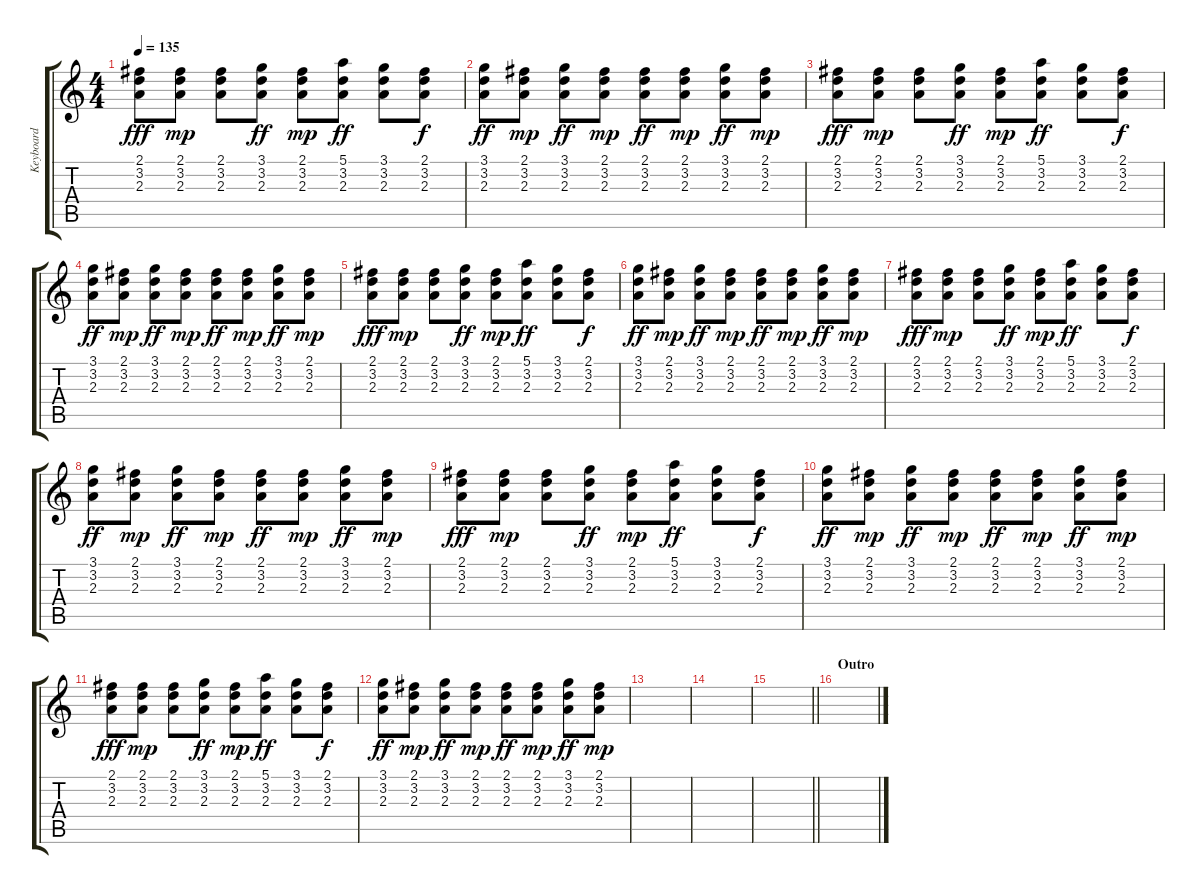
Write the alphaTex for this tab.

\track ("Keyboard" "Keyboard") {mute instrument electricguitarclean}
\staff {score tabs}
\tuning (E4 B3 G3 D3 A2 E2) {hide}
\ts (4 4)
\tempo 135
\clef g2
\ks c
(2.1 3.2 2.3).8{dy fff} (2.1 3.2 2.3).8{dy mp} (2.1 3.2 2.3).8 (3.1 3.2 2.3).8{dy ff} (2.1 3.2 2.3).8{dy mp} (5.1 3.2 2.3).8{dy ff} (3.1 3.2 2.3).8 (2.1 3.2 2.3).8{dy f} |
(3.1 3.2 2.3).8{dy ff} (2.1 3.2 2.3).8{dy mp} (3.1 3.2 2.3).8{dy ff} (2.1 3.2 2.3).8{dy mp} (2.1 3.2 2.3).8{dy ff} (2.1 3.2 2.3).8{dy mp} (3.1 3.2 2.3).8{dy ff} (2.1 3.2 2.3).8{dy mp} |
(2.1 3.2 2.3).8{dy fff} (2.1 3.2 2.3).8{dy mp} (2.1 3.2 2.3).8 (3.1 3.2 2.3).8{dy ff} (2.1 3.2 2.3).8{dy mp} (5.1 3.2 2.3).8{dy ff} (3.1 3.2 2.3).8 (2.1 3.2 2.3).8{dy f} |
(3.1 3.2 2.3).8{dy ff} (2.1 3.2 2.3).8{dy mp} (3.1 3.2 2.3).8{dy ff} (2.1 3.2 2.3).8{dy mp} (2.1 3.2 2.3).8{dy ff} (2.1 3.2 2.3).8{dy mp} (3.1 3.2 2.3).8{dy ff} (2.1 3.2 2.3).8{dy mp} |
(2.1 3.2 2.3).8{dy fff} (2.1 3.2 2.3).8{dy mp} (2.1 3.2 2.3).8 (3.1 3.2 2.3).8{dy ff} (2.1 3.2 2.3).8{dy mp} (5.1 3.2 2.3).8{dy ff} (3.1 3.2 2.3).8 (2.1 3.2 2.3).8{dy f} |
(3.1 3.2 2.3).8{dy ff} (2.1 3.2 2.3).8{dy mp} (3.1 3.2 2.3).8{dy ff} (2.1 3.2 2.3).8{dy mp} (2.1 3.2 2.3).8{dy ff} (2.1 3.2 2.3).8{dy mp} (3.1 3.2 2.3).8{dy ff} (2.1 3.2 2.3).8{dy mp} |
(2.1 3.2 2.3).8{dy fff} (2.1 3.2 2.3).8{dy mp} (2.1 3.2 2.3).8 (3.1 3.2 2.3).8{dy ff} (2.1 3.2 2.3).8{dy mp} (5.1 3.2 2.3).8{dy ff} (3.1 3.2 2.3).8 (2.1 3.2 2.3).8{dy f} |
(3.1 3.2 2.3).8{dy ff} (2.1 3.2 2.3).8{dy mp} (3.1 3.2 2.3).8{dy ff} (2.1 3.2 2.3).8{dy mp} (2.1 3.2 2.3).8{dy ff} (2.1 3.2 2.3).8{dy mp} (3.1 3.2 2.3).8{dy ff} (2.1 3.2 2.3).8{dy mp} |
(2.1 3.2 2.3).8{dy fff} (2.1 3.2 2.3).8{dy mp} (2.1 3.2 2.3).8 (3.1 3.2 2.3).8{dy ff} (2.1 3.2 2.3).8{dy mp} (5.1 3.2 2.3).8{dy ff} (3.1 3.2 2.3).8 (2.1 3.2 2.3).8{dy f} |
(3.1 3.2 2.3).8{dy ff} (2.1 3.2 2.3).8{dy mp} (3.1 3.2 2.3).8{dy ff} (2.1 3.2 2.3).8{dy mp} (2.1 3.2 2.3).8{dy ff} (2.1 3.2 2.3).8{dy mp} (3.1 3.2 2.3).8{dy ff} (2.1 3.2 2.3).8{dy mp} |
(2.1 3.2 2.3).8{dy fff} (2.1 3.2 2.3).8{dy mp} (2.1 3.2 2.3).8 (3.1 3.2 2.3).8{dy ff} (2.1 3.2 2.3).8{dy mp} (5.1 3.2 2.3).8{dy ff} (3.1 3.2 2.3).8 (2.1 3.2 2.3).8{dy f} |
(3.1 3.2 2.3).8{dy ff} (2.1 3.2 2.3).8{dy mp} (3.1 3.2 2.3).8{dy ff} (2.1 3.2 2.3).8{dy mp} (2.1 3.2 2.3).8{dy ff} (2.1 3.2 2.3).8{dy mp} (3.1 3.2 2.3).8{dy ff} (2.1 3.2 2.3).8{dy mp} |
|
|
\barLineRight lightlight
|
\section ("" "Outro")
